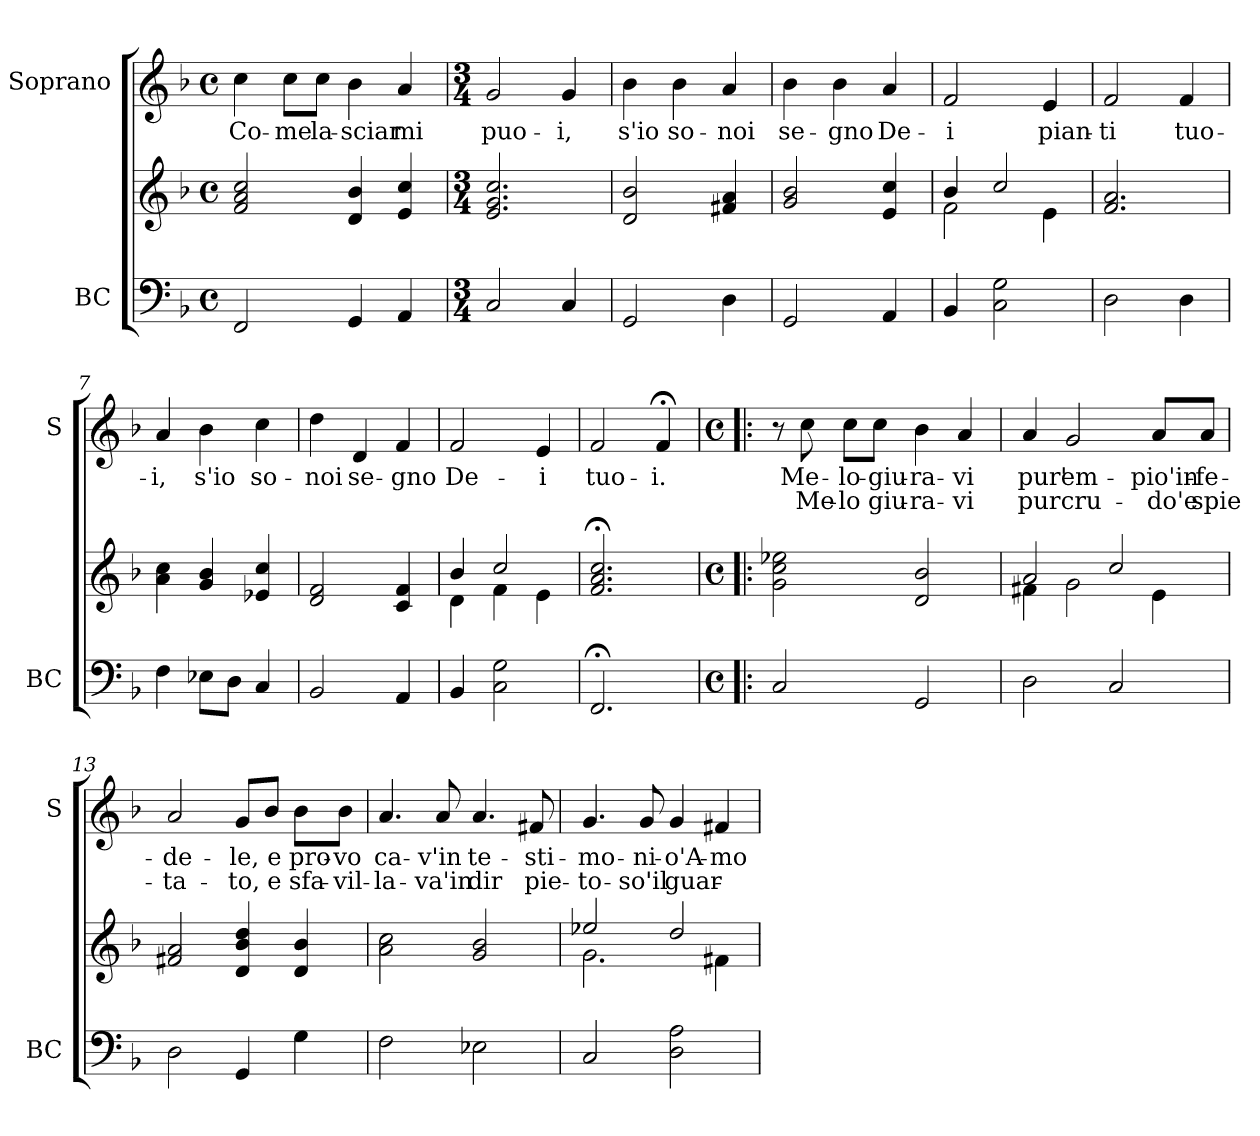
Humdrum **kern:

**kern	**kern	**kern	**text	**text
*part2	*part2	*part1	*part1	*part1
*staff3	*staff2	*staff1	*staff1	*staff1
*I"BC	*	*I"Soprano	*	*
*I'BC	*	*I'S	*	*
*clefF4	*clefG2	*clefG2	*	*
*k[b-]	*k[b-]	*k[b-]	*	*
*F:	*F:	*F:	*	*
*M4/4	*M4/4	*M4/4	*	*
*met(c)	*met(c)	*met(c)	*	*
=1	=1	=1	=1	=1
2FF/	2f/ 2a/ 2cc/	4cc\	Co-	.
.	.	8cc\L	-me	.
.	.	8cc\J	la-	.
4GG/	4d/ 4b-/	4b-\	-sciar	.
4AA/	4e/ 4cc/	4a/	mi	.
=2	=2	=2	=2	=2
*M3/4	*M3/4	*M3/4	*	*
2C/	2.e/ 2.g/ 2.cc/	2g/	puo-	.
4C/	.	4g/	-i,	.
=3	=3	=3	=3	=3
2GG/	2d/ 2b-/	4b-\	s'io	.
.	.	4b-\	so-	.
4D\	4f#X/ 4a/	4a/	-noi	.
=4	=4	=4	=4	=4
2GG/	2g/ 2b-/	4b-\	se-	.
.	.	4b-\	-gno	.
4AA/	4e/ 4cc/	4a/	De-	.
=5	=5	=5	=5	=5
*	*^	*	*	*
4BB-/	4b-/	2f\	2f/	-i	.
2C\ 2G\	2cc/	.	.	.	.
.	.	4e\	4e/	pian-	.
*	*v	*v	*	*	*
!!LO:LB:g=z
=6	=6	=6	=6	=6
2D\	2.f/ 2.a/	2f/	-ti	.
4D\	.	4f/	tuo-	.
=7	=7	=7	=7	=7
4F\	4a\ 4cc\	4a/	-i,	.
8E-X\L	4g/ 4b-/	4b-\	s'io	.
8D\J	.	.	.	.
4C/	4e-X/ 4cc/	4cc\	so-	.
=8	=8	=8	=8	=8
2BB-/	2d/ 2f/	4dd\	-noi	.
.	.	4d/	se-	.
4AA/	4c/ 4f/	4f/	-gno	.
=9	=9	=9	=9	=9
*	*^	*	*	*
4BB-/	4b-/	4d\	2f/	De-	.
2C\ 2G\	2cc/	4f\	.	.	.
.	.	4e\	4e/	-i	.
*	*v	*v	*	*	*
=10	=10	=10	=10	=10
2.FF;</	2.f/;< 2.a/;< 2.cc/;<	2f/	tuo-	.
.	.	4f;</	-i.	.
=11!|:	=11!|:	=11!|:	=11!|:	=11!|:
*M4/4	*M4/4	*M4/4	*	*
*met(c)	*met(c)	*met(c)	*	*
2C/	2g\ 2cc\ 2ee-X\	8r	.	.
.	.	8cc\	Me-	Me-
.	.	8cc\L	-lo-	-lo
.	.	8cc\J	-giu-	giu-
2GG/	2d/ 2b-/	4b-\	-ra-	-ra-
.	.	4a/	-vi	-vi
!!LO:LB:g=z
=12	=12	=12	=12	=12
*	*^	*	*	*
2D\	2a/	4f#X\	4a/	pur'	pur
.	.	2g\	2g/	em-	cru-
2C/	2cc/	.	.	.	.
.	.	4e\	8a/L	-pio'in-	-do'e
.	.	.	8a/J	-fe-	spie-
*	*v	*v	*	*	*
=13	=13	=13	=13	=13
2D\	2f#X/ 2a/	2a/	-de-	-ta-
4GG/	4d/ 4b-/ 4dd/	8g/L	-le,	-to,
.	.	8b-/J	e	e
4G\	4d/ 4b-/	8b-\L	pro-	sfa-
.	.	8b-\J	-vo	-vil-
=14	=14	=14	=14	=14
2F\	2a\ 2cc\	4.a/	ca-	-la-
.	.	8a/	-v'in	-va'in
2E-X\	2g/ 2b-/	4.a/	te-	dir
.	.	8f#X/	-sti-	pie-
=15	=15	=15	=15	=15
*	*^	*	*	*
2C/	2ee-X/	2.g\	4.g/	-mo-	-to-
.	.	.	8g/	-ni-	-so'il
2D\ 2A\	2dd/	.	4g/	-o'A-	guar-
.	.	4f#X\	4f#X/	-mo-	.
*	*v	*v	*	*	*
=	=	=	=	=
*-	*-	*-	*-	*-
